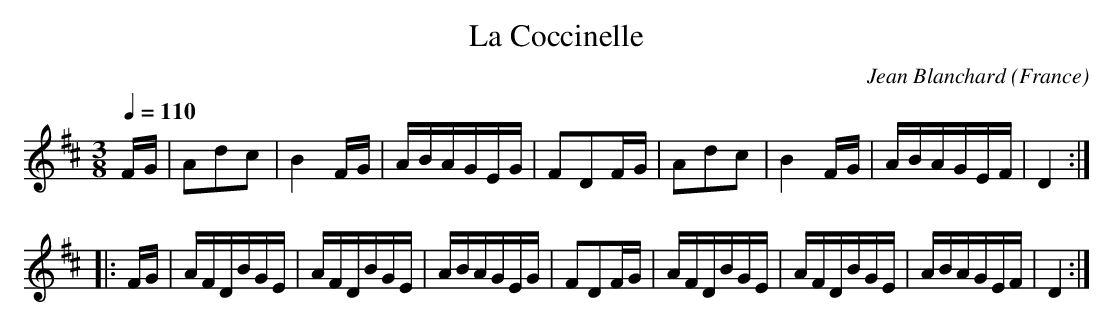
X:1
T:La Coccinelle
C:Jean Blanchard
L:1/16
M:3/8
O:France
Q:1/4=110
K:D major
FG|A2d2c2|B4FG|ABAGEG|F2D2FG|A2d2c2|B4FG|ABAGEF|D4:|
|:FG|AFDBGE|AFDBGE|ABAGEG|F2D2FG|AFDBGE|AFDBGE|ABAGEF|D4:|
